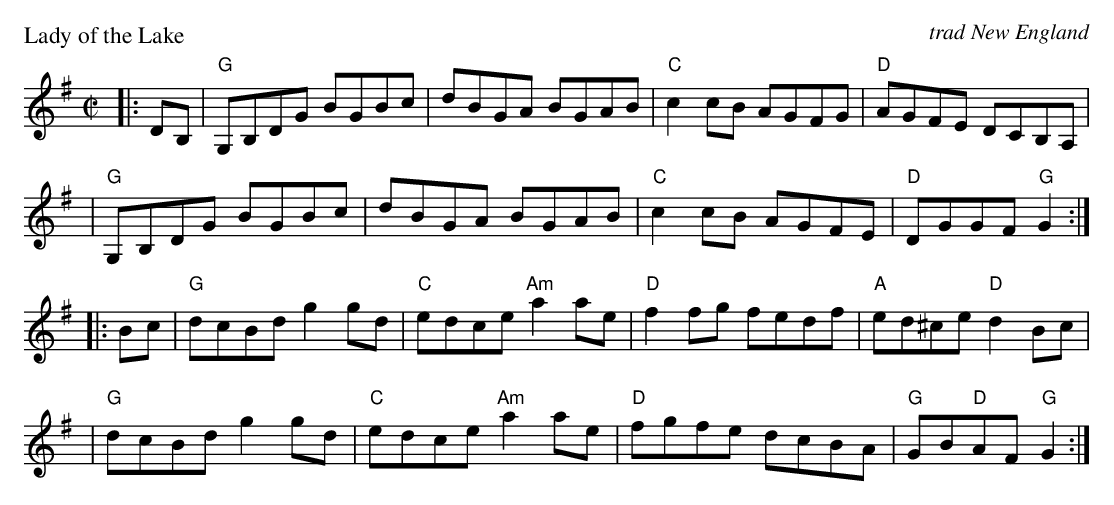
X:1
P: Lady of the Lake
O: trad New England
M: C|
K: G
|: DB, \
| "G"G,B,DG BGBc| dBGA BGAB| "C"c2cB AGFG| "D"AGFE DCB,A,|
| "G"G,B,DG BGBc| dBGA BGAB| "C"c2cB AGFE| "D"DGGF "G"G2 :|
|: Bc \
| "G"dcBd g2gd| "C"edce "Am"a2ae| "D"f2fg fedf| "A"ed^ce "D"d2Bc|
| "G"dcBd g2gd| "C"edce "Am"a2ae| "D"fgfe dcBA| "G"GB"D"AF "G"G2 :|
